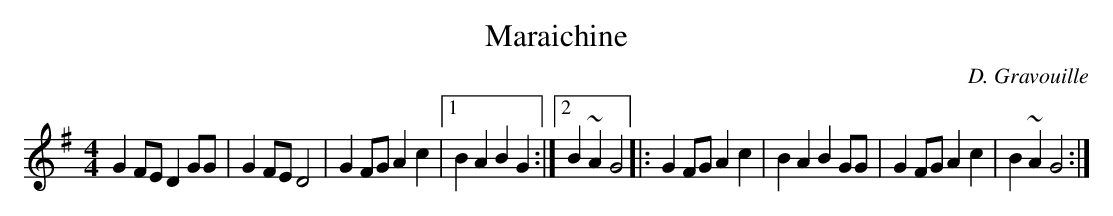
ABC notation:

X:1
T:Maraichine
C:D. Gravouille
M:4/4
L:1/4
K:G
G F/E/ D G/G/|G F/E/D2|GF/G/ Ac|1BABG:|2 B~AG2\
|:GF/G/ Ac|BABG/G/|GF/G/ Ac|B~AG2:|
